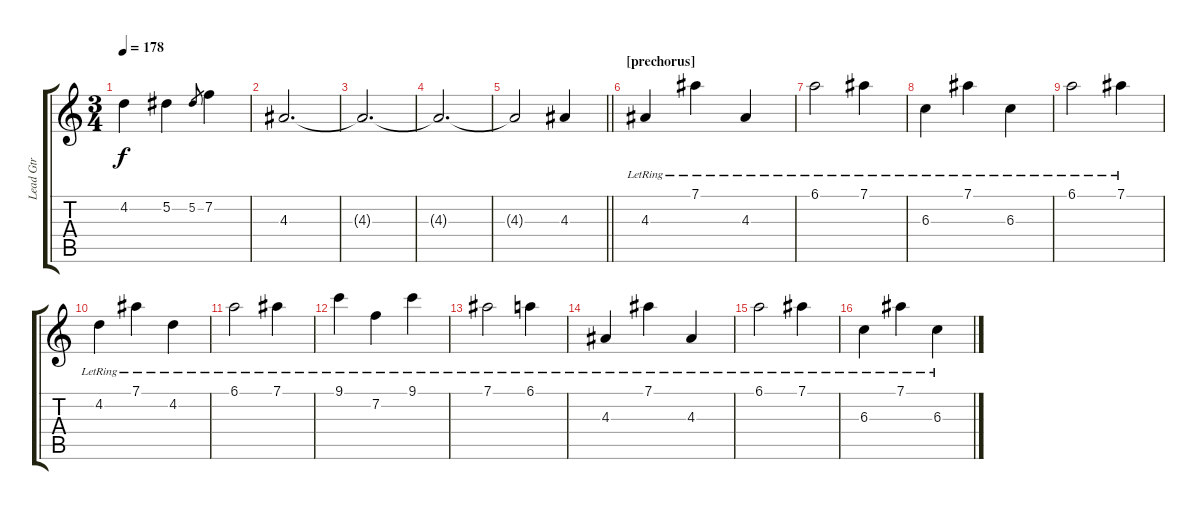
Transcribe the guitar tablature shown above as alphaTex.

\track ("Lead Gtr" "Lead Gtr") {instrument overdrivenguitar}
\staff {score tabs}
\tuning (Eb4 Bb3 Gb3 Db3 Ab2 Eb2) {hide}
\ts (3 4)
\tempo 178
\clef g2
\ks c
4.2.4{dy f} 5.2.4 5.2.8{gr} 7.2.4 |
4.3.2{d} |
4.3{t}.2{d} |
4.3{t}.2{d} |
\barLineRight lightlight
4.3{t}.2 4.3.4 |
\section ("" "[prechorus]")
4.3{lr}.4 7.1{lr}.4 4.3{lr}.4 |
6.1{lr}.2 7.1{lr}.4 |
6.3{lr}.4 7.1{lr}.4 6.3{lr}.4 |
6.1{lr}.2 7.1{lr}.4 |
4.2{lr}.4 7.1{lr}.4 4.2{lr}.4 |
6.1{lr}.2 7.1{lr}.4 |
9.1{lr}.4 7.2{lr}.4 9.1{lr}.4 |
7.1{lr}.2 6.1{lr}.4 |
4.3{lr}.4 7.1{lr}.4 4.3{lr}.4 |
6.1{lr}.2 7.1{lr}.4 |
6.3{lr}.4 7.1{lr}.4 6.3{lr}.4
